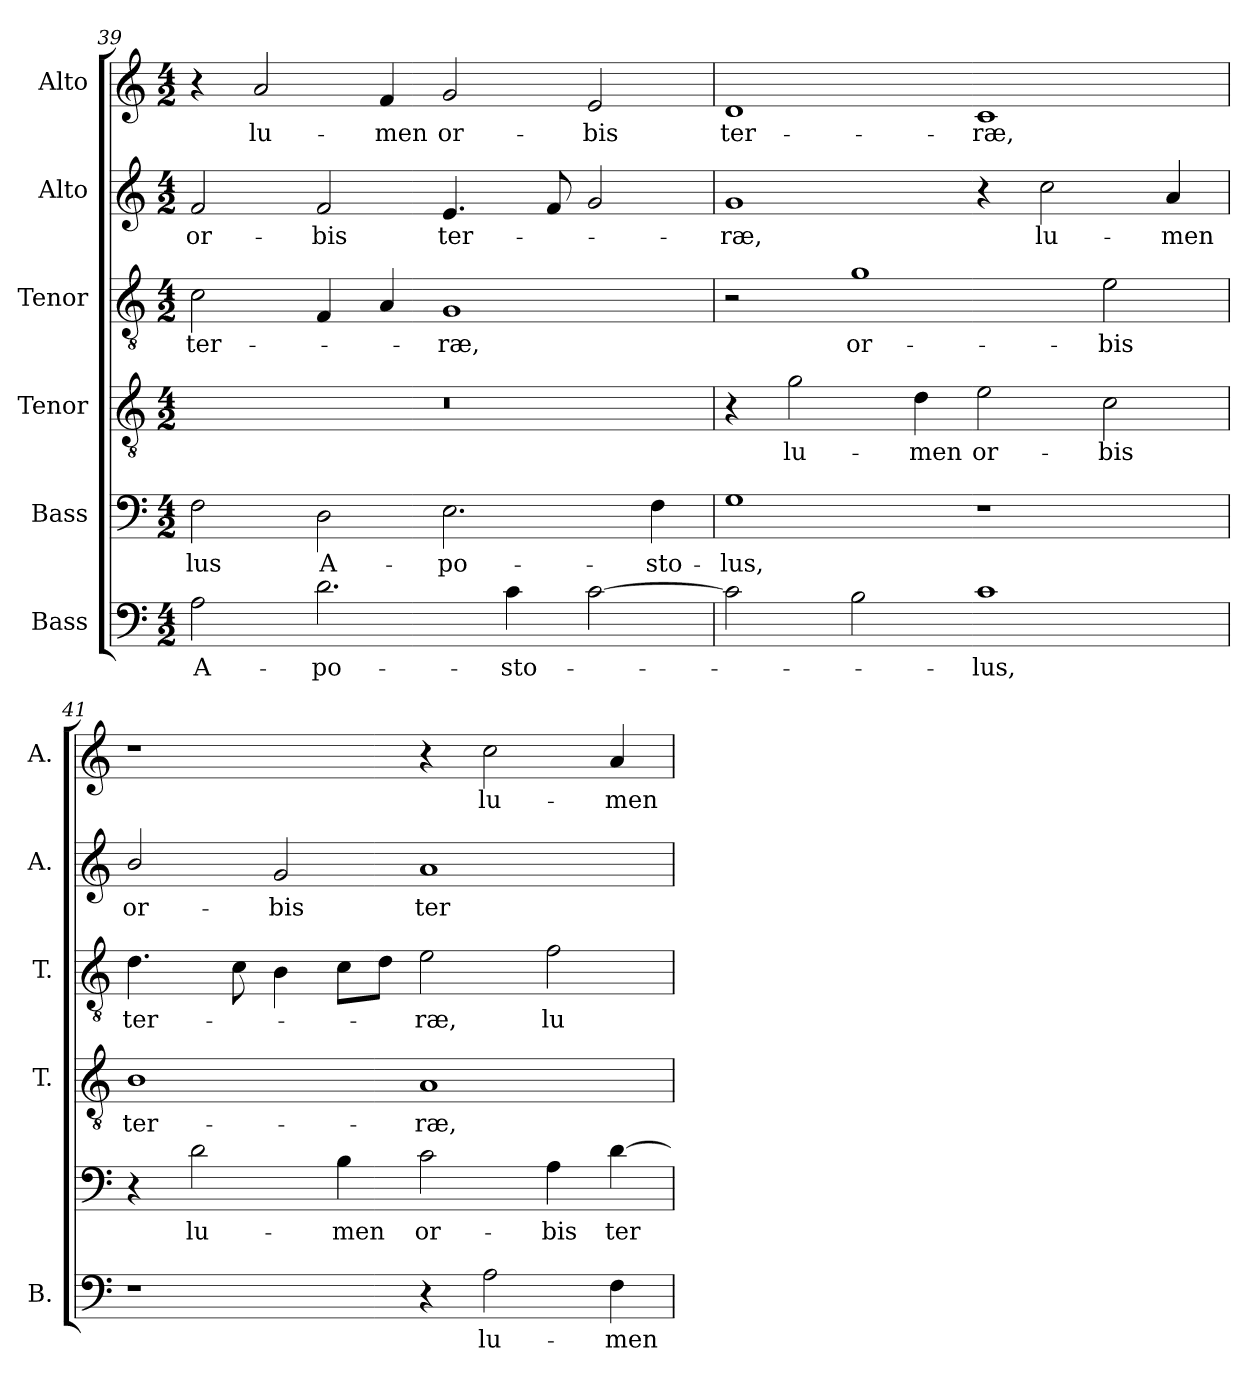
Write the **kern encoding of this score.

**kern	**text	**kern	**text	**kern	**text	**kern	**text	**kern	**text	**kern	**text
*part6	*part6	*part5	*part5	*part4	*part4	*part3	*part3	*part2	*part2	*part1	*part1
*staff6	*staff6	*staff5	*staff5	*staff4	*staff4	*staff3	*staff3	*staff2	*staff2	*staff1	*staff1
*I"Bass	*	*I"Bass	*	*I"Tenor	*	*I"Tenor	*	*I"Alto	*	*I"Alto	*
*I'B.	*	*	*	*I'T.	*	*I'T.	*	*I'A.	*	*I'A.	*
*clefF4	*	*clefF4	*	*clefGv2	*	*clefGv2	*	*clefG2	*	*clefG2	*
*	*	*	*	*ITrd7c12	*	*ITrd7c12	*	*	*	*	*
*k[]	*	*k[]	*	*k[]	*	*k[]	*	*k[]	*	*k[]	*
*C:	*	*C:	*	*C:	*	*C:	*	*C:	*	*C:	*
*M4/2	*	*M4/2	*	*M4/2	*	*M4/2	*	*M4/2	*	*M4/2	*
=39	=39	=39	=39	=39	=39	=39	=39	=39	=39	=39	=39
!	!LO:LY:b:color=#000000	!	!	!	!	!	!	!	!	!	!
!	!	!	!LO:LY:b:color=#000000	!LO:N:vis=1	!	!	!	!	!	!	!
!	!	!	!	!	!	!	!LO:LY:b:color=#000000	!	!	!	!
!	!	!	!	!	!	!	!	!	!LO:LY:b:color=#000000	!	!
2Ai\	A-	2Fi\	-lus	0r	.	2Ci\	ter-	2fi/	or-	4r	.
!	!	!	!	!	!	!	!	!	!	!	!LO:LY:b:color=#000000
.	.	.	.	.	.	.	.	.	.	2ai/	lu-
!	!LO:LY:b:color=#000000	!	!	!	!	!	!	!	!	!	!
!	!	!	!LO:LY:b:color=#000000	!	!	!	!	!	!	!	!
!	!	!	!	!	!	!	!	!	!LO:LY:b:color=#000000	!	!
2.di\	-po-	2Di\	A-	.	.	4FFi/	.	2fi/	-bis	.	.
!	!	!	!	!	!	!	!	!	!	!	!LO:LY:b:color=#000000
.	.	.	.	.	.	4AAi/	.	.	.	4fi/	-men
!	!	!	!LO:LY:b:color=#000000	!	!	!	!	!	!	!	!
!	!	!	!	!	!	!	!LO:LY:b:color=#000000	!	!	!	!
!	!	!	!	!	!	!	!	!	!LO:LY:b:color=#000000	!	!
!	!	!	!	!	!	!	!	!	!	!	!LO:LY:b:color=#000000
.	.	2.Ei\	-po-	.	.	1GGi	-ræ,	4.ei/	ter-	2gi/	or-
!	!LO:LY:b:color=#000000	!	!	!	!	!	!	!	!	!	!
4ci\	-sto-	.	.	.	.	.	.	.	.	.	.
.	.	.	.	.	.	.	.	8fi/	.	.	.
!	!	!	!	!	!	!	!	!	!	!	!LO:LY:b:color=#000000
[2ci\	.	.	.	.	.	.	.	2gi/	.	2ei/	-bis
!	!	!	!LO:LY:b:color=#000000	!	!	!	!	!	!	!	!
.	.	4Fi\	-sto-	.	.	.	.	.	.	.	.
=40	=40	=40	=40	=40	=40	=40	=40	=40	=40	=40	=40
!	!	!	!LO:LY:b:color=#000000	!	!	!	!	!	!	!	!
!	!	!	!	!	!	!	!	!	!LO:LY:b:color=#000000	!	!
!	!	!	!	!	!	!	!	!	!	!	!LO:LY:b:color=#000000
2ci\]	.	1Gi	-lus,	4r	.	2r	.	1gi	-ræ,	1di	ter-
!	!	!	!	!	!LO:LY:b:color=#000000	!	!	!	!	!	!
.	.	.	.	2Gi\	lu-	.	.	.	.	.	.
!	!	!	!	!	!	!	!LO:LY:b:color=#000000	!	!	!	!
2Bi\	.	.	.	.	.	1Gi	or-	.	.	.	.
!	!	!	!	!	!LO:LY:b:color=#000000	!	!	!	!	!	!
.	.	.	.	4Di\	-men	.	.	.	.	.	.
!	!LO:LY:b:color=#000000	!	!	!	!	!	!	!	!	!	!
!	!	!	!	!	!LO:LY:b:color=#000000	!	!	!	!	!	!
!	!	!	!	!	!	!	!	!	!	!	!LO:LY:b:color=#000000
1ci	-lus,	1r	.	2Ei\	or-	.	.	4r	.	1ci	-ræ,
!	!	!	!	!	!	!	!	!	!LO:LY:b:color=#000000	!	!
.	.	.	.	.	.	.	.	2cci\	lu-	.	.
!	!	!	!	!	!LO:LY:b:color=#000000	!	!	!	!	!	!
!	!	!	!	!	!	!	!LO:LY:b:color=#000000	!	!	!	!
.	.	.	.	2Ci\	-bis	2Ei\	-bis	.	.	.	.
!	!	!	!	!	!	!	!	!	!LO:LY:b:color=#000000	!	!
.	.	.	.	.	.	.	.	4ai/	-men	.	.
=41	=41	=41	=41	=41	=41	=41	=41	=41	=41	=41	=41
!	!	!	!	!	!LO:LY:b:color=#000000	!	!	!	!	!	!
!	!	!	!	!	!	!	!LO:LY:b:color=#000000	!	!	!	!
!	!	!	!	!	!	!	!	!	!LO:LY:b:color=#000000	!	!
1r	.	4r	.	1BBi	ter-	4.Di\	ter-	2bi/	or-	1r	.
!	!	!	!LO:LY:b:color=#000000	!	!	!	!	!	!	!	!
.	.	2di\	lu-	.	.	.	.	.	.	.	.
.	.	.	.	.	.	8Ci\	.	.	.	.	.
!	!	!	!	!	!	!	!	!	!LO:LY:b:color=#000000	!	!
.	.	.	.	.	.	4BBi\	.	2gi/	-bis	.	.
!	!	!	!LO:LY:b:color=#000000	!	!	!	!	!	!	!	!
.	.	4Bi\	-men	.	.	8Ci\L	.	.	.	.	.
.	.	.	.	.	.	8Di\J	.	.	.	.	.
!	!	!	!LO:LY:b:color=#000000	!	!	!	!	!	!	!	!
!	!	!	!	!	!LO:LY:b:color=#000000	!	!	!	!	!	!
!	!	!	!	!	!	!	!LO:LY:b:color=#000000	!	!	!	!
!	!	!	!	!	!	!	!	!	!LO:LY:b:color=#000000	!	!
4r	.	2ci\	or-	1AAi	-ræ,	2Ei\	-ræ,	1ai	ter-	4r	.
!	!LO:LY:b:color=#000000	!	!	!	!	!	!	!	!	!	!
!	!	!	!	!	!	!	!	!	!	!	!LO:LY:b:color=#000000
2Ai\	lu-	.	.	.	.	.	.	.	.	2cci\	lu-
!	!	!	!LO:LY:b:color=#000000	!	!	!	!	!	!	!	!
!	!	!	!	!	!	!	!LO:LY:b:color=#000000	!	!	!	!
.	.	4Ai\	-bis	.	.	2Fi\	lu-	.	.	.	.
!	!LO:LY:b:color=#000000	!	!	!	!	!	!	!	!	!	!
!	!	!	!LO:LY:b:color=#000000	!	!	!	!	!	!	!	!
!	!	!	!	!	!	!	!	!	!	!	!LO:LY:b:color=#000000
4Fi\	-men	[4di\	ter-	.	.	.	.	.	.	4ai/	-men
=	=	=	=	=	=	=	=	=	=	=	=
*-	*-	*-	*-	*-	*-	*-	*-	*-	*-	*-	*-
